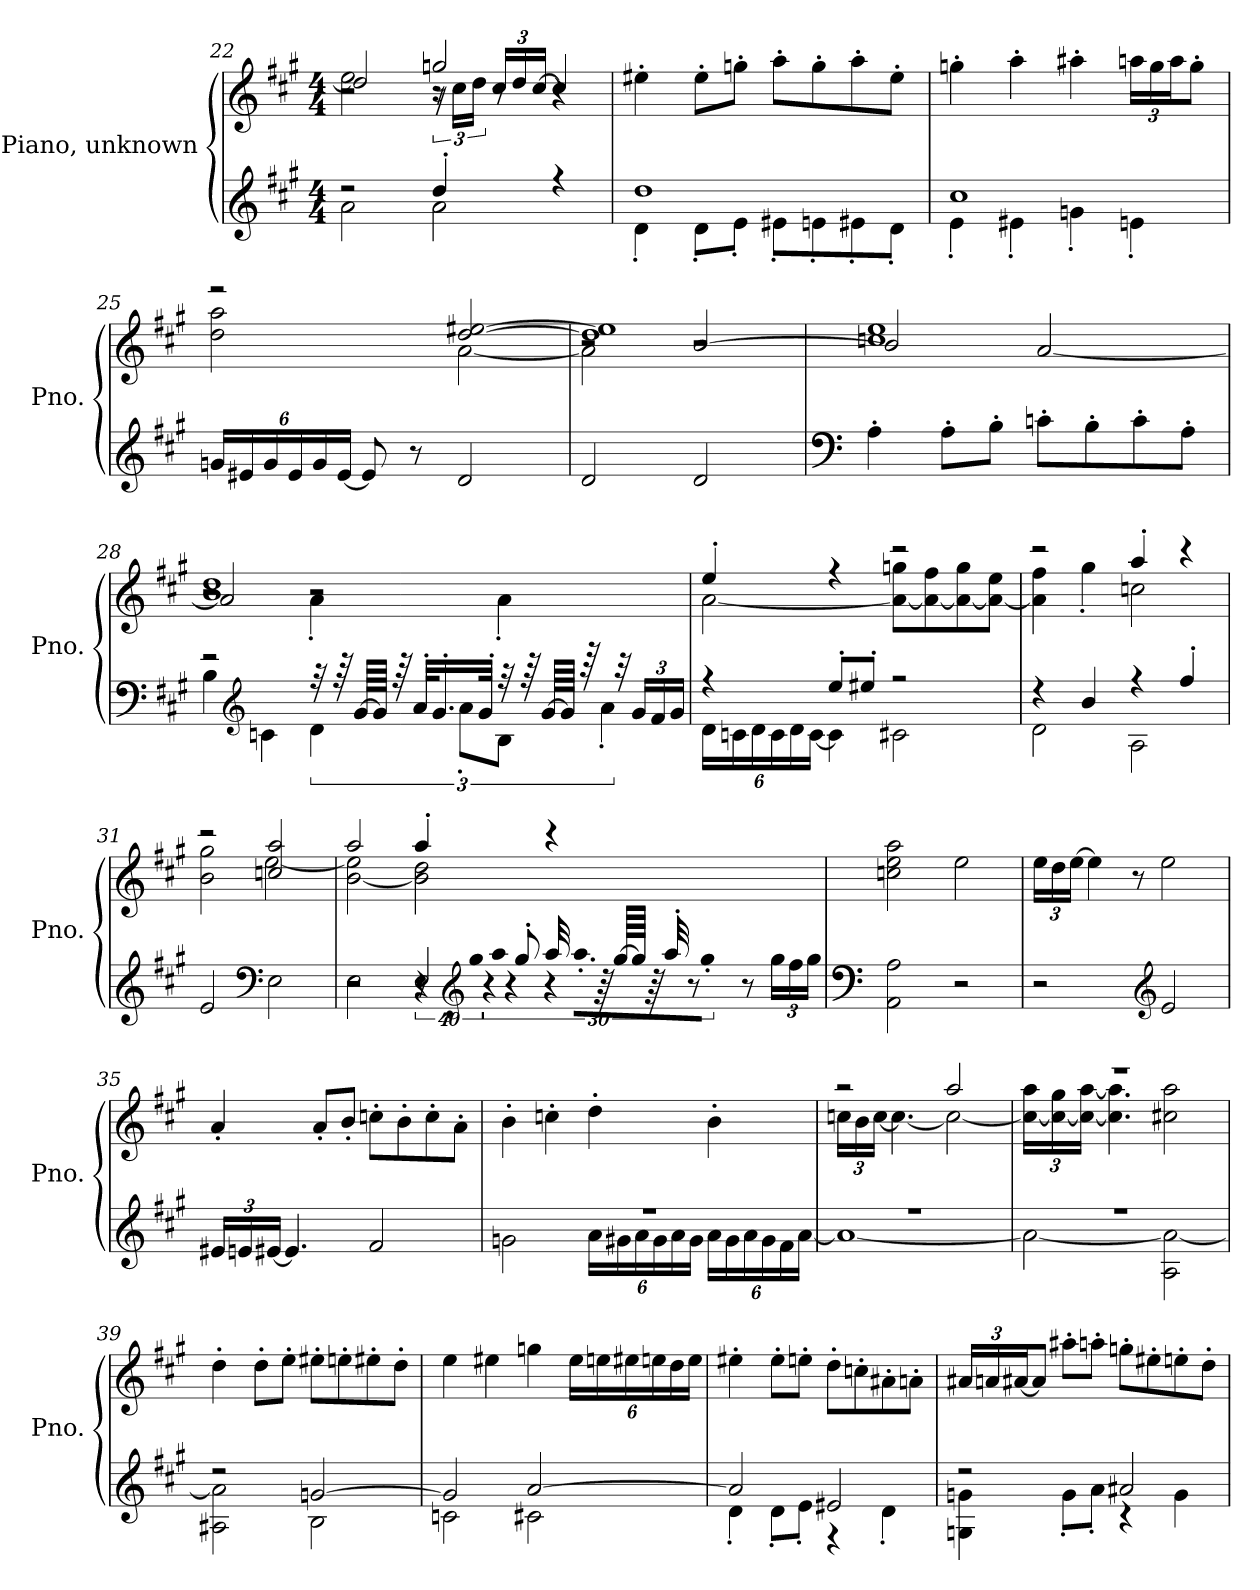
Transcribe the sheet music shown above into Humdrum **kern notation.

**kern	**kern
*part1	*part1
*staff2	*staff1
*I"Piano, unknown	*
*I'Pno.	*
*clefG2	*clefG2
*k[f#c#g#]	*k[f#c#g#]
*M4/4	*M4/4
=22	=22
*^	*^
*	*	*	*^
2r	2a\	2r	2ee\	2dd/]
4dd'/	2a\	2ggn/	24r	8r
.	.	.	24cc#\LL	.
.	.	.	24dd\JJ	.
*	*	*	*	*Xbrackettup
.	.	.	8r	24cc#/LL
.	.	.	.	24dd/
.	.	.	.	[24cc#/JJ
4r	.	.	4r	4cc#/]
*	*	*v	*v	*v
!!LO:LB:g=z
=23	=23	=23
1dd	4d'\	4ee#X'\
.	8d'\L	8ee#'\L
.	8e'\J	8ggn'\J
.	8e#X'\L	8aa'\L
.	8en'\	8gg'\
.	8e#X'\	8aa'\
.	8d'\J	8ee#'\J
=24	=24	=24
1cc#	4e'\	4ggn'\
.	4e#X'\	4aa'\
.	4gn'\	4aa#X'\
.	4en'\	24aan\LL
.	.	24gg\
.	.	24aa\J
.	.	8gg'\J
*v	*v	*
=25	=25
*Xbrackettup	*
*	*^
24gn/LL	2r	2dd\ 2aa\
24e#X/	.	.
24g/	.	.
24e#/	.	.
24g/	.	.
[24e#/JJ	.	.
8e#/]	.	.
8r	.	.
2d/	[2dd/ [2ee#X/	[2a\
=26	=26	=26
*	*	*^
2d/	1dd] 1ee#]	2a\]	2r
2d/	.	2r	[2b/
*	*v	*v	*v
!!LO:LB:g=z
=27	=27
*clefF4	*
*	*^
4A'\	1ccn 1ee	2b/]
8A'\L	.	.
8B'\J	.	.
8cn'\L	.	[2a/
8B'\	.	.
8c'\	.	.
8A'\J	.	.
=28	=28	=28
*^	*	*^
2r	4B\	1b 1dd	2r	2a/]
*clefG2	*	*	*	*
.	4cn\	.	.	.
*	*brackettup	*	*	*
32r	6d\	.	4a'\	2r
64r	.	.	.	.
[64g#/LLLL	.	.	.	.
64g#/JJJJ]	.	.	.	.
64r	.	.	.	.
32a'/KLL	.	.	.	.
16.g#'/	.	.	.	.
.	12a'\L	.	.	.
32g#'/JJk	.	.	.	.
32r	12B\J	.	4a'\	.
64r	.	.	.	.
[64g#/LLLL	.	.	.	.
64g#/JJJJ]	.	.	.	.
64r	.	.	.	.
.	6a'\	.	.	.
32r	.	.	.	.
*Xbrackettup	*	*	*	*
24g#/LL	.	.	.	.
24f#/	.	.	.	.
24g#/JJ	.	.	.	.
*	*	*	*v	*v
!!LO:LB:g=z
=29	=29	=29	=29
4r	24d\LL	4ee'/	[2a\
.	24cn\	.	.
.	24d\	.	.
.	24c\	.	.
.	24d\	.	.
.	[24c\JJ	.	.
8ee'/L	4c\]	4r	.
8ee#X'/J	.	.	.
2r	2c#X\	2r	8a\_ 8ggn\L
.	.	.	8a\_ 8ff#\
.	.	.	8a\_ 8gg\
.	.	.	8a\_ 8ee\J
=30	=30	=30	=30
4r	2d\	2r	4a\] 4ff#\
4b/	.	.	4gg#'\
4r	2A\	4aa'/	2ccn\
4ff#'/	.	4r	.
*v	*v	*	*
=31	=31	=31
2e/	2r	2b\ 2gg#\
*clefF4	*	*
2E\	2ccn/ 2aa/	[2ee\
!!LO:LB:g=z	!!
=32	=32	=32
*^	*	*
*	*^	*	*
2r	2E\	2r	2aa/	[2b\ 2ee\]
*	*brackettup	*	*	*
!	!LO:N:vis=32	!	!	!
8r	640%23r	2E/	4aa'/	2b\] 2dd\
*clefG2	*	*	*	*
!	!LO:N:vis=32	!	!	!
.	640%23gg#\	.	.	.
!	!LO:N:vis=64	!	!	!
.	960%17r	.	.	.
!	!LO:N:vis=64	!	!	!
.	960%17aa\	.	.	.
!	!LO:N:vis=32	!	!	!
.	640%23r	.	.	.
8gg#'/	.	.	.	.
!	!LO:N:vis=64	!	!	!
.	960%17r	.	.	.
!	!LO:N:vis=32.	!	!	!
.	1920%103aa'\LLL	.	.	.
!	!LO:N:vis=32	!	!	!
.	640%23gg#'\JJJ	.	.	.
32aa/	.	.	4r	.
.	8r	.	.	.
64r	.	.	.	.
[64gg#/LLLL	.	.	.	.
64gg#/JJJJ]	.	.	.	.
64r	.	.	.	.
32aa'/	.	.	.	.
8r	.	.	.	.
*	*Xbrackettup	*	*	*
.	24gg#\LL	.	.	.
.	24ff#\	.	.	.
.	24gg#\JJ	.	.	.
1920ryy	.	1920ryy	1920ryy	1920ryy
*v	*v	*v	*	*
*	*v	*v
=33	=33
*clefF4	*
2AA\ 2A\	2ccn\ 2ee\ 2aa\
2r	2ee\
=34	=34
2r	24ee\LL
.	24dd\
.	[24ee\JJ
.	4ee\]
.	8r
*clefG2	*
2e/	2ee\
!!LO:LB:g=z
=35	=35
24e#X/LL	4a'/
24en/	.
[24e#X/JJ	.
4.e#/]	.
.	8a'/L
.	8b'/J
2f#/	8ccn'\L
.	8b'\
.	8cc'\
.	8a'\J
=36	=36
*^	*
1r	2gn\	4b'\
.	.	4ccn'\
.	24a\LL	4dd'\
.	24g#X\	.
.	24a\	.
.	24g#\	.
.	24a\	.
.	24g#\JJ	.
.	24a\LL	4b'\
.	24g#\	.
.	24a\	.
.	24g#\	.
.	24f#\	.
.	[24a\JJ	.
=37	=37	=37
*	*	*^
1r	1a_	2r	24ccn\LL
.	.	.	24b\
.	.	.	[24cc\JJ
.	.	.	4.cc\_
.	.	2aa/	2cc\_
!!LO:PB:g=z	!!
=38	=38	=38	=38
1r	2a\_	1r	24cc\_ 24aa\LL
.	.	.	24cc\_ 24gg#\
.	.	.	24cc\_ [24aa\JJ
.	.	.	4.cc\] 4.aa\]
.	2A\ 2a\_	.	2cc#X\ 2aa\
*	*	*v	*v
=39	=39	=39
2r	2A#X\ 2a\]	4dd'\
.	.	8dd'\L
.	.	8ee'\J
[2gn/	2B\	8ee#X'\L
.	.	8een'\
.	.	8ee#X'\
.	.	8dd'\J
=40	=40	=40
2g/]	2cn\	4ee\
.	.	4ee#X\
[2a/	2c#X\	4ggn\
.	.	24ee#\LL
.	.	24een\
.	.	24ee#X\
.	.	24een\
.	.	24dd\
.	.	24ee\JJ
!!LO:LB:g=z
=41	=41	=41
2a/]	4d'\	4ee#X'\
.	8d'\L	8ee#'\L
.	8e'\J	8een'\J
2e#X/	4r	8dd'\L
.	.	8ccn'\
.	4d'\	8a#X'\
.	.	8an'\J
=42	=42	=42
2r	4Gn\ 4gn\	24a#X/LL
.	.	24an/
.	.	[24a#X/J
.	.	8a#/J]
.	8g'\L	8aa#X'\L
.	8a'\J	8aan'\J
2a#X/	4r	8ggn'\L
.	.	8ee#X'\
.	4g\	8een'\
.	.	8dd'\J
*v	*v	*
=	=
*-	*-
